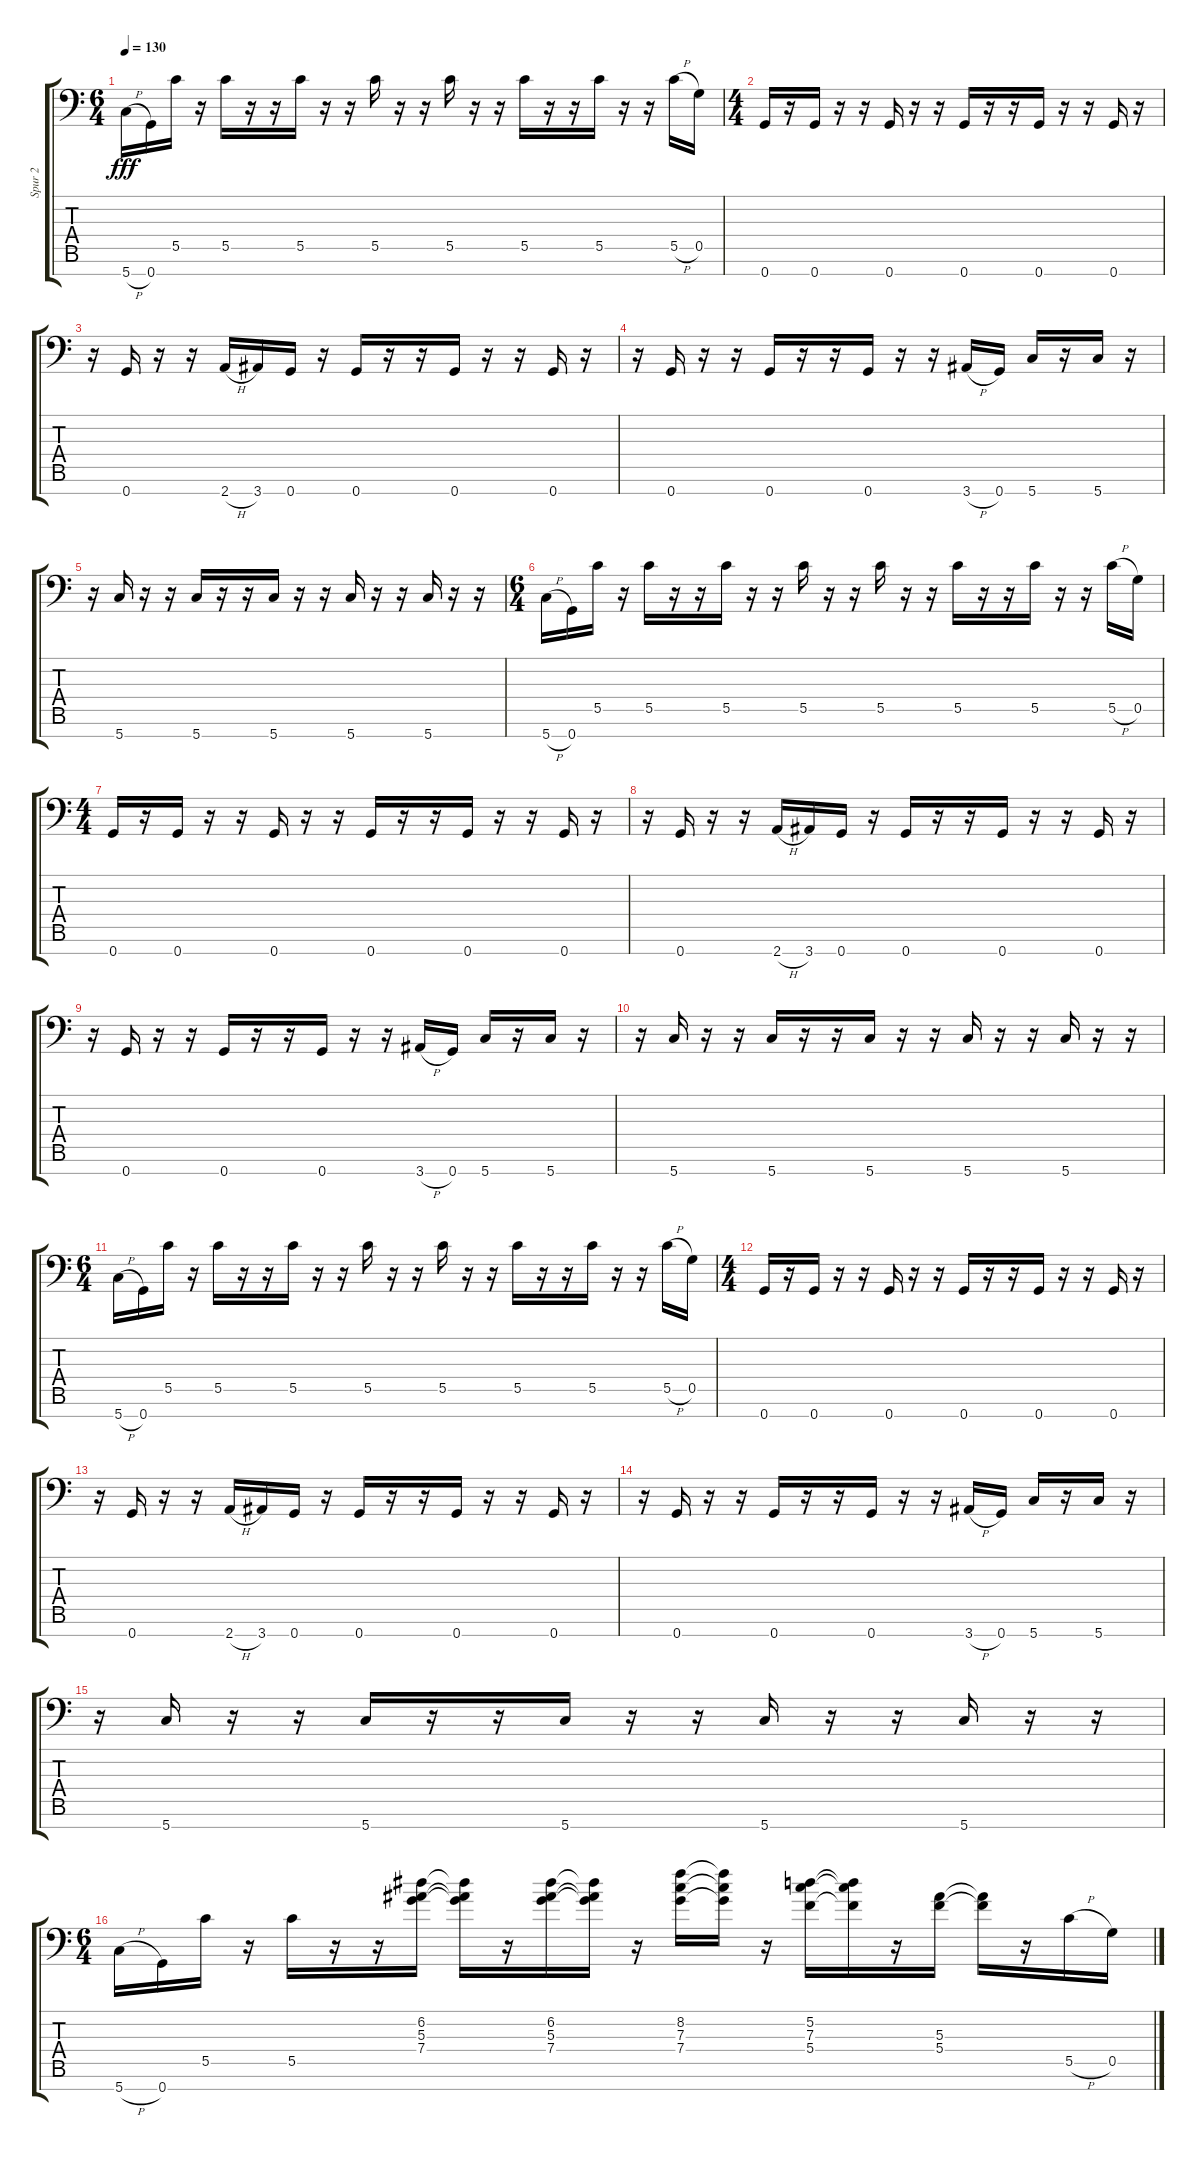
\track ("Spur 2" "Spur 2") {instrument distortionguitar}
\staff {score tabs}
\tuning (D4 A3 F3 C3 G2 D2 G1) {hide}
\ts (6 4)
\tempo 130
\clef f4
\ks c
5.7{h}.16{dy fff} 0.7.16 5.5.16 r.16 5.5.16 r.16 r.16 5.5.16 r.16 r.16 5.5.16 r.16 r.16 5.5.16 r.16 r.16 5.5.16 r.16 r.16 5.5.16 r.16 r.16 5.5{h}.16 0.5.16 |
\ts (4 4)
0.7.16 r.16 0.7.16 r.16 r.16 0.7.16 r.16 r.16 0.7.16 r.16 r.16 0.7.16 r.16 r.16 0.7.16 r.16 |
r.16 0.7.16 r.16 r.16 2.7{h}.16 3.7.16 0.7.16 r.16 0.7.16 r.16 r.16 0.7.16 r.16 r.16 0.7.16 r.16 |
r.16 0.7.16 r.16 r.16 0.7.16 r.16 r.16 0.7.16 r.16 r.16 3.7{h}.16 0.7.16 5.7.16 r.16 5.7.16 r.16 |
r.16 5.7.16 r.16 r.16 5.7.16 r.16 r.16 5.7.16 r.16 r.16 5.7.16 r.16 r.16 5.7.16 r.16 r.16 |
\ts (6 4)
5.7{h}.16 0.7.16 5.5.16 r.16 5.5.16 r.16 r.16 5.5.16 r.16 r.16 5.5.16 r.16 r.16 5.5.16 r.16 r.16 5.5.16 r.16 r.16 5.5.16 r.16 r.16 5.5{h}.16 0.5.16 |
\ts (4 4)
0.7.16 r.16 0.7.16 r.16 r.16 0.7.16 r.16 r.16 0.7.16 r.16 r.16 0.7.16 r.16 r.16 0.7.16 r.16 |
r.16 0.7.16 r.16 r.16 2.7{h}.16 3.7.16 0.7.16 r.16 0.7.16 r.16 r.16 0.7.16 r.16 r.16 0.7.16 r.16 |
r.16 0.7.16 r.16 r.16 0.7.16 r.16 r.16 0.7.16 r.16 r.16 3.7{h}.16 0.7.16 5.7.16 r.16 5.7.16 r.16 |
r.16 5.7.16 r.16 r.16 5.7.16 r.16 r.16 5.7.16 r.16 r.16 5.7.16 r.16 r.16 5.7.16 r.16 r.16 |
\ts (6 4)
5.7{h}.16 0.7.16 5.5.16 r.16 5.5.16 r.16 r.16 5.5.16 r.16 r.16 5.5.16 r.16 r.16 5.5.16 r.16 r.16 5.5.16 r.16 r.16 5.5.16 r.16 r.16 5.5{h}.16 0.5.16 |
\ts (4 4)
0.7.16 r.16 0.7.16 r.16 r.16 0.7.16 r.16 r.16 0.7.16 r.16 r.16 0.7.16 r.16 r.16 0.7.16 r.16 |
r.16 0.7.16 r.16 r.16 2.7{h}.16 3.7.16 0.7.16 r.16 0.7.16 r.16 r.16 0.7.16 r.16 r.16 0.7.16 r.16 |
r.16 0.7.16 r.16 r.16 0.7.16 r.16 r.16 0.7.16 r.16 r.16 3.7{h}.16 0.7.16 5.7.16 r.16 5.7.16 r.16 |
r.16 5.7.16 r.16 r.16 5.7.16 r.16 r.16 5.7.16 r.16 r.16 5.7.16 r.16 r.16 5.7.16 r.16 r.16 |
\ts (6 4)
5.7{h}.16 0.7.16 5.5.16 r.16 5.5.16 r.16 r.16 (6.2 5.3 7.4).16 (6.2{t} 5.3{t} 7.4{t}).16 r.16 (6.2 5.3 7.4).16 (6.2{t} 5.3{t} 7.4{t}).16 r.16 (8.2 7.3 7.4).16 (8.2{t} 7.3{t} 7.4{t}).16 r.16 (5.2 7.3 5.4).16 (5.2{t} 7.3{t} 5.4{t}).16 r.16 (5.3 5.4).16 (5.3{t} 5.4{t}).16 r.16 5.5{h}.16 0.5.16
